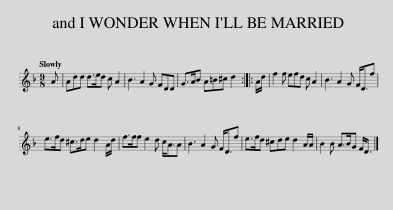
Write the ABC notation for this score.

X:1
L:1/8
Q:1/4=120
M:9/8
I:linebreak $
K:Dmin
V:1 treble
V:1
 A | Add d>ed c A2 | B3 A2 G FDD | G>AB A=B^c d2 :: A/d/ | %5
 f2 f efd c A2 | B3 A2 G F<Df |$ e>fd ^c>de d2 A/d/ | f>ff e2 d c<AA | B3 A2 G F<Df | %10
 e>fd ^cde d2 A/A/ | B2 B A>BG F<D |] %12
